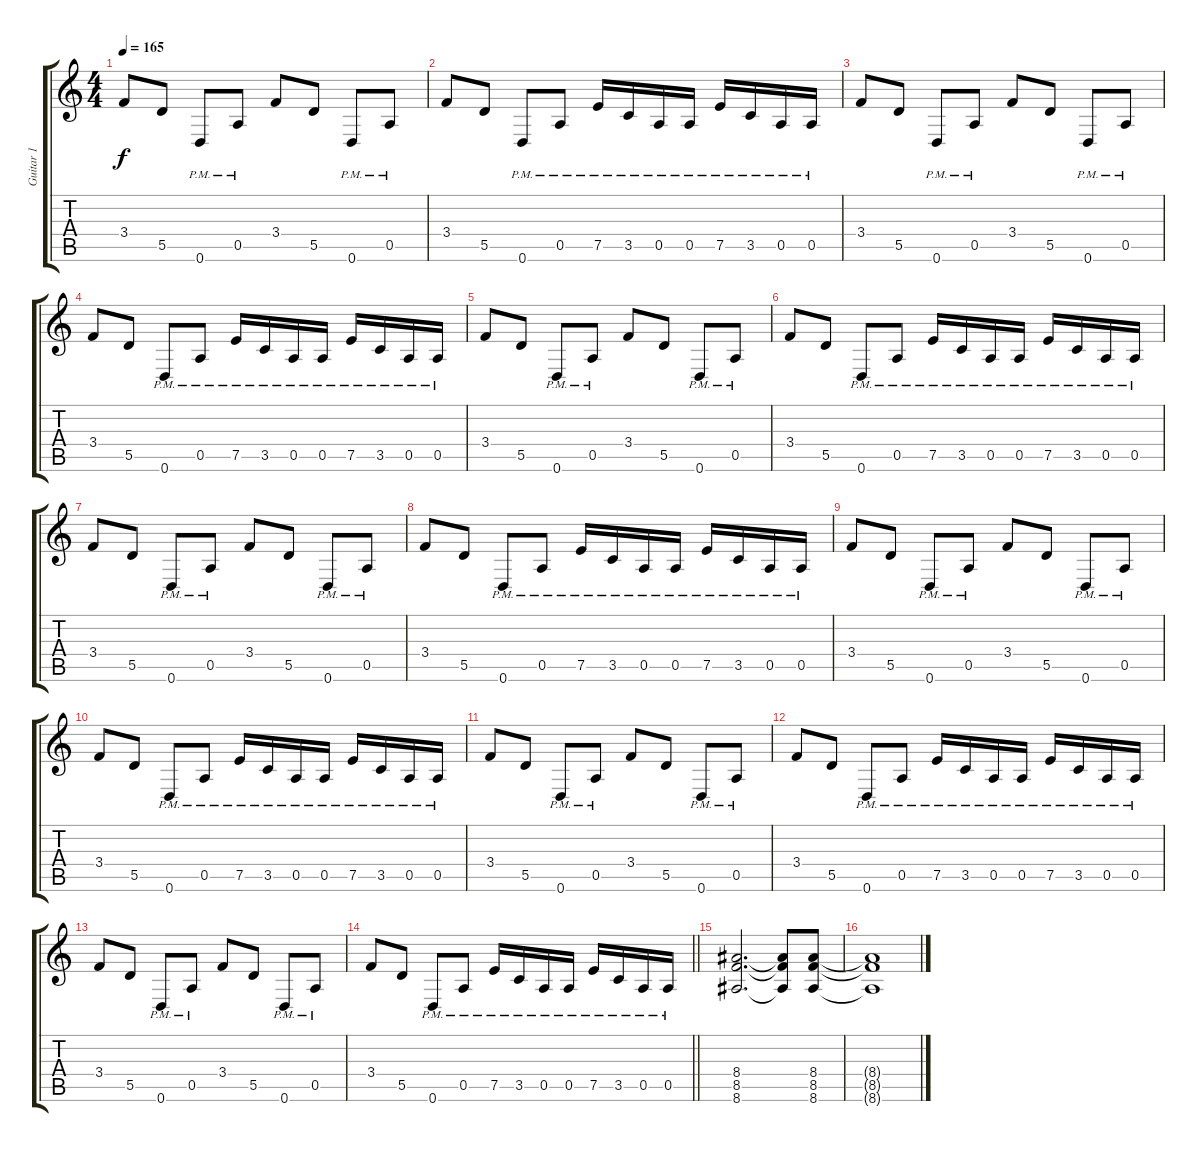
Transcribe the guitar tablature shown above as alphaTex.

\track ("Guitar 1" "Guitar 1") {instrument distortionguitar}
\staff {score tabs}
\tuning (E4 B3 G3 D3 A2 D2) {hide}
\ts (4 4)
\tempo 165
\clef g2
\ks c
3.4.8{dy f} 5.5.8 0.6{pm}.8 0.5{pm}.8 3.4.8 5.5.8 0.6{pm}.8 0.5{pm}.8 |
3.4.8 5.5.8 0.6{pm}.8 0.5{pm}.8 7.5{pm}.16 3.5{pm}.16 0.5{pm}.16 0.5{pm}.16 7.5{pm}.16 3.5{pm}.16 0.5{pm}.16 0.5{pm}.16 |
3.4.8 5.5.8 0.6{pm}.8 0.5{pm}.8 3.4.8 5.5.8 0.6{pm}.8 0.5{pm}.8 |
3.4.8 5.5.8 0.6{pm}.8 0.5{pm}.8 7.5{pm}.16 3.5{pm}.16 0.5{pm}.16 0.5{pm}.16 7.5{pm}.16 3.5{pm}.16 0.5{pm}.16 0.5{pm}.16 |
3.4.8 5.5.8 0.6{pm}.8 0.5{pm}.8 3.4.8 5.5.8 0.6{pm}.8 0.5{pm}.8 |
3.4.8 5.5.8 0.6{pm}.8 0.5{pm}.8 7.5{pm}.16 3.5{pm}.16 0.5{pm}.16 0.5{pm}.16 7.5{pm}.16 3.5{pm}.16 0.5{pm}.16 0.5{pm}.16 |
3.4.8{volume 12 balance 3} 5.5.8 0.6{pm}.8 0.5{pm}.8 3.4.8 5.5.8 0.6{pm}.8 0.5{pm}.8 |
3.4.8 5.5.8 0.6{pm}.8 0.5{pm}.8 7.5{pm}.16 3.5{pm}.16 0.5{pm}.16 0.5{pm}.16 7.5{pm}.16 3.5{pm}.16 0.5{pm}.16 0.5{pm}.16 |
3.4.8 5.5.8 0.6{pm}.8 0.5{pm}.8 3.4.8 5.5.8 0.6{pm}.8 0.5{pm}.8 |
3.4.8 5.5.8 0.6{pm}.8 0.5{pm}.8 7.5{pm}.16 3.5{pm}.16 0.5{pm}.16 0.5{pm}.16 7.5{pm}.16 3.5{pm}.16 0.5{pm}.16 0.5{pm}.16 |
3.4.8 5.5.8 0.6{pm}.8 0.5{pm}.8 3.4.8 5.5.8 0.6{pm}.8 0.5{pm}.8 |
3.4.8 5.5.8 0.6{pm}.8 0.5{pm}.8 7.5{pm}.16 3.5{pm}.16 0.5{pm}.16 0.5{pm}.16 7.5{pm}.16 3.5{pm}.16 0.5{pm}.16 0.5{pm}.16 |
3.4.8 5.5.8 0.6{pm}.8 0.5{pm}.8 3.4.8 5.5.8 0.6{pm}.8 0.5{pm}.8 |
\barLineRight lightlight
3.4.8 5.5.8 0.6{pm}.8 0.5{pm}.8 7.5{pm}.16 3.5{pm}.16 0.5{pm}.16 0.5{pm}.16 7.5{pm}.16 3.5{pm}.16 0.5{pm}.16 0.5{pm}.16 |
(8.4 8.5 8.6).2{d volume 9 balance 8} (8.4{t} 8.5{t} 8.6{t}).8 (8.4 8.5 8.6).8 |
(8.4{t} 8.5{t} 8.6{t}).1
